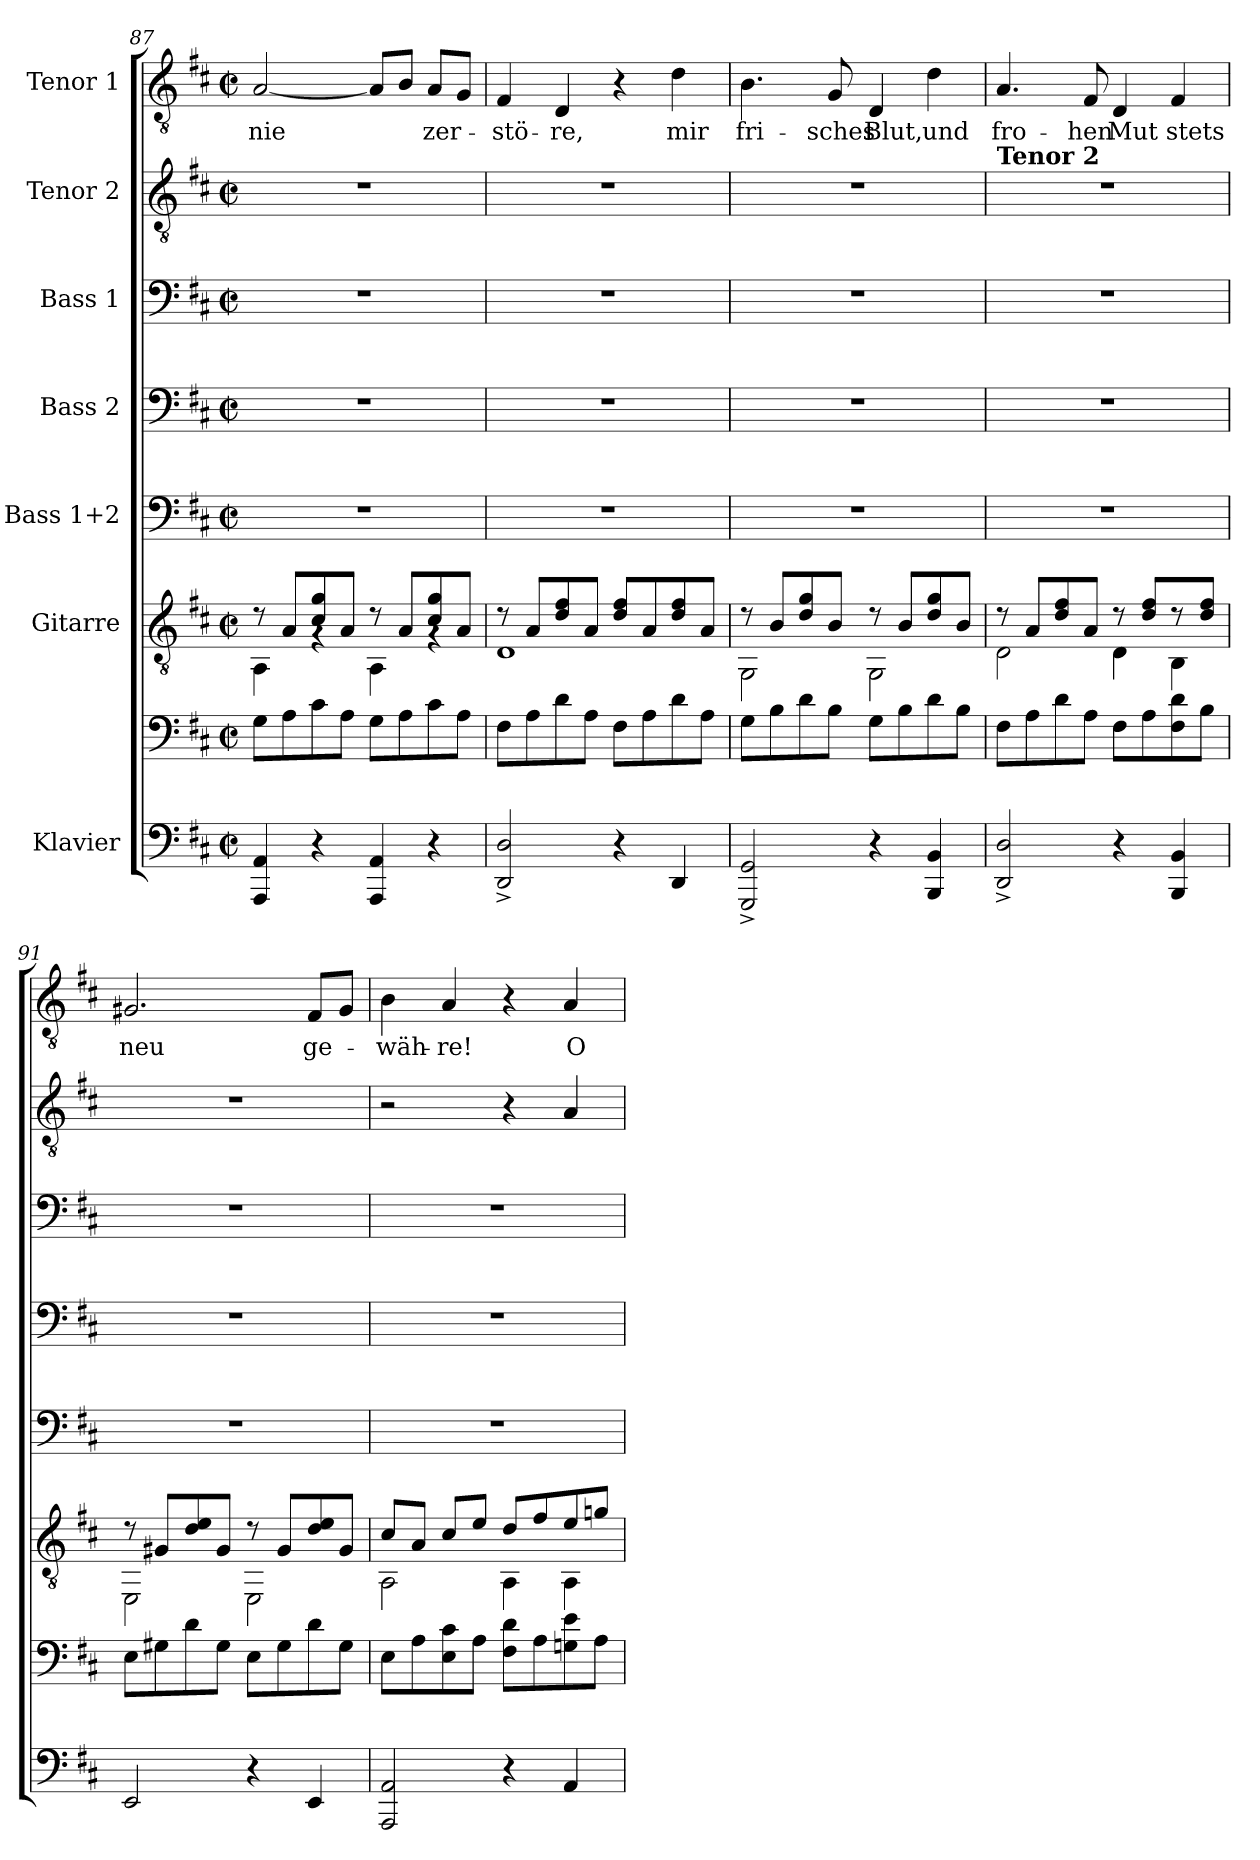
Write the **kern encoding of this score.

**kern	**kern	**kern	**kern	**kern	**kern	**kern	**kern	**text
*part7	*part7	*part6	*part5	*part4	*part3	*part2	*part1	*part1
*staff8	*staff7	*staff6	*staff5	*staff4	*staff3	*staff2	*staff1	*staff1
*I"Klavier	*	*I"Gitarre	*I"Bass 1+2	*I"Bass 2	*I"Bass 1	*I"Tenor 2	*I"Tenor 1	*
*clefF4	*clefF4	*clefGv2	*clefF4	*clefF4	*clefF4	*clefGv2	*clefGv2	*
*k[f#c#]	*k[f#c#]	*k[f#c#]	*k[f#c#]	*k[f#c#]	*k[f#c#]	*k[f#c#]	*k[f#c#]	*
*M2/2	*M2/2	*M2/2	*M2/2	*M2/2	*M2/2	*M2/2	*M2/2	*
*met(c|)	*met(c|)	*met(c|)	*met(c|)	*met(c|)	*met(c|)	*met(c|)	*met(c|)	*
=87	=87	=87	=87	=87	=87	=87	=87	=87
*	*	*^	*	*	*	*	*	*
!	!	!	!	!	!	!	!	!	!LO:LY:b
4AAA/ 4AA/	8G\L	8r	4AA\	1r	1r	1r	1r	[2A/	nie
.	8A\	8A/L	.	.	.	.	.	.	.
4r	8c#\	8c#/ 8g/	4rG	.	.	.	.	.	.
.	8A\J	8A/J	.	.	.	.	.	.	.
4AAA/ 4AA/	8G\L	8r	4AA\	.	.	.	.	8A/L]	.
.	8A\	8A/L	.	.	.	.	.	8B/J	.
!	!	!	!	!	!	!	!	!	!LO:LY:b
4r	8c#\	8c#/ 8g/	4rG	.	.	.	.	8A/L	zer-
.	8A\J	8A/J	.	.	.	.	.	8G/J	.
=88	=88	=88	=88	=88	=88	=88	=88	=88	=88
!	!	!	!	!	!	!	!	!	!LO:LY:b
2DD/^ 2D/^	8F#\L	8r	1D	1r	1r	1r	1r	4F#/	-stö-
.	8A\	8A/L	.	.	.	.	.	.	.
!	!	!	!	!	!	!	!	!	!LO:LY:b
.	8d\	8d/ 8f#/	.	.	.	.	.	4D/	-re,
.	8A\J	8A/J	.	.	.	.	.	.	.
4r	8F#\L	8d/ 8f#/L	.	.	.	.	.	4r	.
.	8A\	8A/	.	.	.	.	.	.	.
!	!	!	!	!	!	!	!	!	!LO:LY:b
4DD/	8d\	8d/ 8f#/	.	.	.	.	.	4d\	mir
.	8A\J	8A/J	.	.	.	.	.	.	.
=89	=89	=89	=89	=89	=89	=89	=89	=89	=89
!	!	!	!	!	!	!	!	!	!LO:LY:b
2GGG/^ 2GG/^	8G\L	8r	2GG\	1r	1r	1r	1r	4.B\	fri-
.	8B\	8B/L	.	.	.	.	.	.	.
.	8d\	8d/ 8g/	.	.	.	.	.	.	.
!	!	!	!	!	!	!	!	!	!LO:LY:b
.	8B\J	8B/J	.	.	.	.	.	8G/	-sches
!	!	!	!	!	!	!	!	!	!LO:LY:b
4r	8G\L	8r	2GG\	.	.	.	.	4D/	Blut,
.	8B\	8B/L	.	.	.	.	.	.	.
!	!	!	!	!	!	!	!	!	!LO:LY:b
4BBB/ 4BB/	8d\	8d/ 8g/	.	.	.	.	.	4d\	und
.	8B\J	8B/J	.	.	.	.	.	.	.
!!LO:PB:g=z
=90	=90	=90	=90	=90	=90	=90	=90	=90	=90
!	!	!	!	!	!	!	!LO:TX:a:B:t=Tenor 2	!	!
!	!	!	!	!	!	!	!	!	!LO:LY:b
2DD/^ 2D/^	8F#\L	8r	2D\	1r	1r	1r	1r	4.A/	fro-
.	8A\	8A/L	.	.	.	.	.	.	.
.	8d\	8d/ 8f#/	.	.	.	.	.	.	.
!	!	!	!	!	!	!	!	!	!LO:LY:b
.	8A\J	8A/J	.	.	.	.	.	8F#/	-hen
!	!	!	!	!	!	!	!	!	!LO:LY:b
4r	8F#\L	8r	4D\	.	.	.	.	4D/	Mut
.	8A\	8d/ 8f#/L	.	.	.	.	.	.	.
!	!	!	!	!	!	!	!	!	!LO:LY:b
4BBB/ 4BB/	8F#\ 8d\	8r	4BB\	.	.	.	.	4F#/	stets
.	8B\J	8d/ 8f#/J	.	.	.	.	.	.	.
=91	=91	=91	=91	=91	=91	=91	=91	=91	=91
!	!	!	!	!	!	!	!	!	!LO:LY:b
2EE/	8E\L	8r	2EE\	1r	1r	1r	1r	2.G#X/	neu
.	8G#X\	8G#X/L	.	.	.	.	.	.	.
.	8d\	8d/ 8e/	.	.	.	.	.	.	.
.	8G#\J	8G#/J	.	.	.	.	.	.	.
4r	8E\L	8r	2EE\	.	.	.	.	.	.
.	8G#\	8G#/L	.	.	.	.	.	.	.
!	!	!	!	!	!	!	!	!	!LO:LY:b
4EE/	8d\	8d/ 8e/	.	.	.	.	.	8F#/L	ge-
.	8G#\J	8G#/J	.	.	.	.	.	8G#/J	.
=92	=92	=92	=92	=92	=92	=92	=92	=92	=92
!	!	!	!	!	!	!	!	!	!LO:LY:b
2AAA/ 2AA/	8E\L	8c#/L	2AA\	1r	1r	1r	2r	4B\	-wäh-
.	8A\	8A/J	.	.	.	.	.	.	.
!	!	!	!	!	!	!	!	!	!LO:LY:b
.	8E\ 8c#\	8c#/L	.	.	.	.	.	4A/	-re!
.	8A\J	8e/J	.	.	.	.	.	.	.
4r	8F#\ 8d\L	8d/L	4AA\	.	.	.	4r	4r	.
.	8A\	8f#/	.	.	.	.	.	.	.
!	!	!	!	!	!	!	!	!	!LO:LY:b
4AA/	8Gn\ 8e\	8e/	4AA\	.	.	.	4A/	4A/	O
.	8A\J	8gn/J	.	.	.	.	.	.	.
*	*	*v	*v	*	*	*	*	*	*
=	=	=	=	=	=	=	=	=
*-	*-	*-	*-	*-	*-	*-	*-	*-
